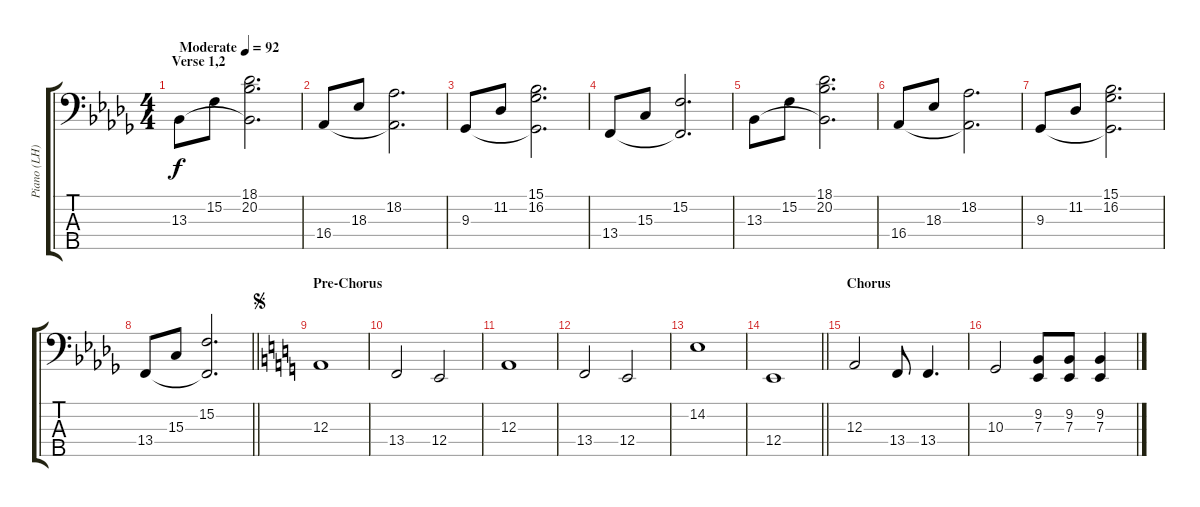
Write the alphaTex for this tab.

\track ("Piano (LH)" "Piano (LH)") {instrument acousticgrandpiano}
\staff {score tabs}
\tuning (G2 D2 A1 E1 B0) {hide}
\ts (4 4)
\section ("" "Verse 1,2")
\tempo (92 "Moderate")
\clef f4
\ks db
13.3.8{dy f instrument acousticgrandpiano} 15.2.8 (18.1 20.2 13.3{t}).2{d} |
16.4.8 18.3.8 (18.2 16.4{t}).2{d} |
9.3.8 11.2.8 (15.1 16.2 9.3{t}).2{d} |
13.4.8 15.3.8 (15.2 13.4{t}).2{d} |
13.3.8 15.2.8 (18.1 20.2 13.3{t}).2{d} |
16.4.8 18.3.8 (18.2 16.4{t}).2{d} |
9.3.8 11.2.8 (15.1 16.2 9.3{t}).2{d} |
\barLineRight lightlight
13.4.8 15.3.8 (15.2 13.4{t}).2{d} |
\section ("" "Pre-Chorus")
\jump segno
\ks c
12.3.1 |
13.4.2 12.4.2 |
12.3.1 |
13.4.2 12.4.2 |
14.2.1 |
\barLineRight lightlight
12.4.1 |
\section ("" "Chorus")
12.3.2 13.4.8 13.4.4{d} |
10.3.2 (9.2 7.3).8 (9.2 7.3).8 (9.2 7.3).4
